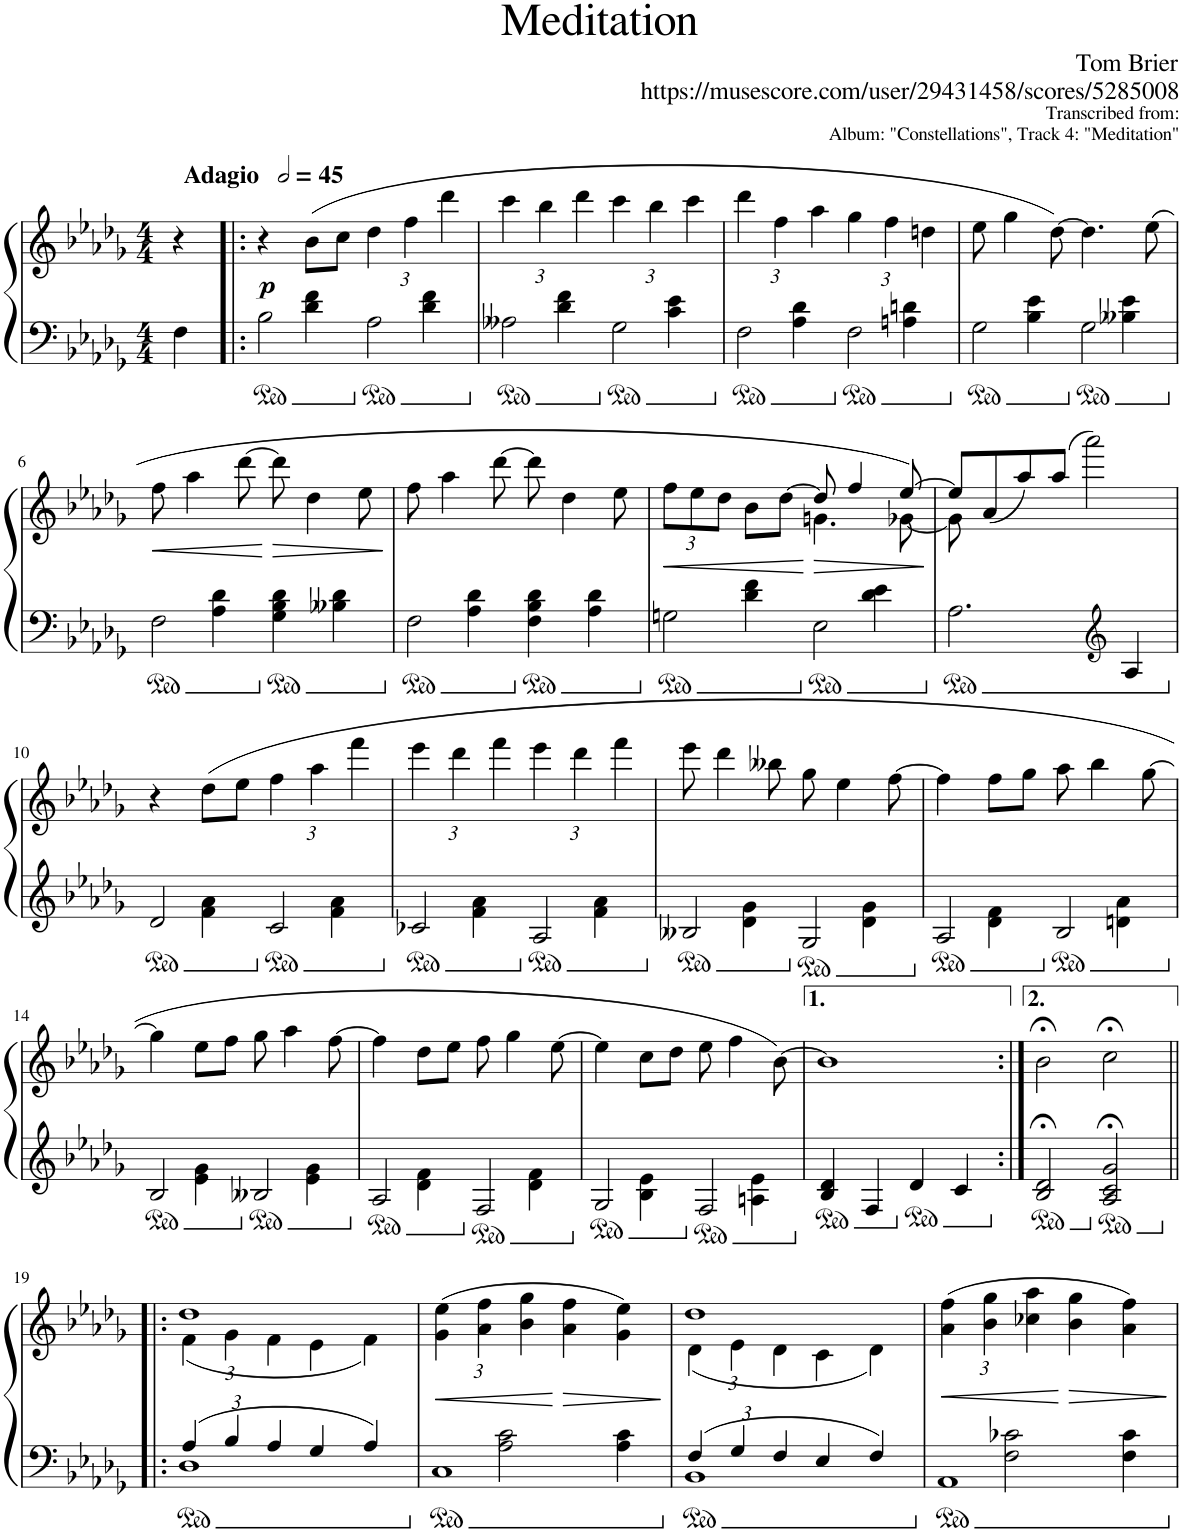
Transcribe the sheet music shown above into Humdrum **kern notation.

**kern	**kern	**dynam
*part1	*part1	*part1
*staff2	*staff1	*staff1/2
*I"Piano	*	*
*I'Pno.	*	*
*clefF4	*clefG2	*
*k[b-e-a-d-g-]	*k[b-e-a-d-g-]	*
*b-:	*b-:	*
*M4/4	*M4/4	*
*MM90	*MM90	*
=1	=1	=1
!	!LO:TX:a:B:t=Adagio	!
4F\	4r	.
=2!|:	=2!|:	=2!|:
*^	*	*
!	!	!	!LO:DY:b
2B-\	4ryy	4r	p
.	4d-\ 4f\	(8b-\L	.
.	.	8cc\J	.
*	*	*Xbrackettup	*
2A-\	4ryy	6dd-\	.
.	.	6ff\	.
.	4d-\ 4f\	.	.
.	.	6ddd-\	.
=3	=3	=3	=3
2A--X\	4ryy	6ccc\	.
.	.	6bb-\	.
.	4d-\ 4f\	.	.
.	.	6ddd-\	.
2G-\	4ryy	6ccc\	.
.	.	6bb-\	.
.	4c\ 4e-\	.	.
.	.	6ccc\	.
=4	=4	=4	=4
2F\	4ryy	6ddd-\	.
.	.	6ff\	.
.	4A-\ 4d-\	.	.
.	.	6aa-\	.
2F\	4ryy	6gg-\	.
.	.	6ff\	.
.	4An\ 4dn\	.	.
.	.	6ddn\	.
=5	=5	=5	=5
2G-\	4ryy	8ee-\	.
.	.	4gg-\	.
.	4B-\ 4e-\	.	.
.	.	[8dd-\)	.
2G-\	4ryy	4.dd-\]	.
.	4B--X\ 4e-\	.	.
.	.	(8ee-\	.
!!LO:LB:g=z
=6	=6	=6	=6
!	!	!	!LO:HP:b
2F\	4ryy	8ff\	<
.	.	4aa-\	.
.	4A-\ 4d-\	.	.
.	.	[8ddd-\	.
!	!	!	!LO:HP:n=1:b
4G-\ 4B-\ 4d-\	2ryy	8ddd-\]	[ >
.	.	4dd-\	.
4B--X\ 4d-\	.	.	.
.	.	8ee-\	.
*v	*v	*	*
.	.	]
=7	=7	=7
*^	*	*
2F\	4ryy	8ff\	.
.	.	4aa-\	.
.	4A-\ 4d-\	.	.
.	.	[8ddd-\	.
4F\ 4B-\ 4d-\	2ryy	8ddd-\]	.
.	.	4dd-\	.
4A-\ 4d-\	.	.	.
.	.	8ee-\	.
=8	=8	=8	=8
!	!	!	!LO:HP:b
*	*	*^	*
2Gn\	4ryy	12ff\L	2ryy	<
.	.	12ee-\	.	.
.	.	12dd-\J	.	.
.	4d-\ 4f\	8b-\L	.	.
.	.	[8dd-\J	.	.
!	!	!	!	!LO:HP:n=1:b
2E-\	4ryy	8dd-/]	4.gn\	[ >
.	.	4ff/	.	.
.	4d-\ 4e-\	.	.	.
.	.	[8ee-/)	[8g-X\	.
*v	*v	*	*	*
*	*v	*v	*
.	.	]
=9	=9	=9
*	*^	*
2.A-\	8ee-/L]	8g-\]	.
.	(<8a-/	2..ryy	.
.	8aa-/)	.	.
.	(8aa-/J	.	.
.	2aaa-\)	.	.
*clefG2	*	*	*
4A-/	.	.	.
*	*v	*v	*
!!LO:LB:g=z
=10	=10	=10
*^	*	*
2d-/	4ryy	4r	.
.	4f\ 4a-\	(8dd-\L	.
.	.	8ee-\J	.
2c/	4ryy	6ff\	.
.	.	6aa-\	.
.	4f\ 4a-\	.	.
.	.	6fff\	.
=11	=11	=11	=11
2c-X/	4ryy	6eee-\	.
.	.	6ddd-\	.
.	4f\ 4a-\	.	.
.	.	6fff\	.
2A-/	4ryy	6eee-\	.
.	.	6ddd-\	.
.	4f\ 4a-\	.	.
.	.	6fff\	.
=12	=12	=12	=12
2B--X/	4ryy	8eee-\	.
.	.	4ddd-\	.
.	4d-\ 4g-\	.	.
.	.	8bb--X\	.
2G-/	4ryy	8gg-\	.
.	.	4ee-\	.
.	4d-\ 4g-\	.	.
.	.	[8ff\	.
=13	=13	=13	=13
2A-/	4ryy	4ff\]	.
.	4d-\ 4f\	8ff\L	.
.	.	8gg-\J	.
2B-/	4ryy	8aa-\	.
.	.	4bb-\	.
.	4dn\ 4a-\	.	.
.	.	[8gg-\	.
!!LO:LB:g=z
=14	=14	=14	=14
2B-/	4ryy	4gg-\]	.
.	4e-\ 4g-\	8ee-\L	.
.	.	8ff\J	.
2B--X/	4ryy	8gg-\	.
.	.	4aa-\	.
.	4e-\ 4g-\	.	.
.	.	[8ff\	.
=15	=15	=15	=15
2A-/	4ryy	4ff\]	.
.	4d-\ 4f\	8dd-\L	.
.	.	8ee-\J	.
2F/	4ryy	8ff\	.
.	.	4gg-\	.
.	4d-\ 4f\	.	.
.	.	[8ee-\	.
=16	=16	=16	=16
2G-/	4ryy	4ee-\]	.
.	4B-\ 4e-\	8cc\L	.
.	.	8dd-\J	.
2F/	4ryy	8ee-\	.
.	.	4ff\	.
.	4An\ 4e-\	.	.
.	.	[8b-\)	.
*v	*v	*	*
=17	=17	=17
4B-/ 4d-/	1b-]	.
4F/	.	.
4d-/	.	.
4c/	.	.
=18:|!	=18:|!	=18:|!
2B-/;< 2d-/;<	2b-;<\	.
2A-/;< 2c/;< 2g-/;<	2cc;<\	.
!!LO:LB:g=z
=19!|:	=19!|:	=19!|:
*Xbrackettup	*	*
*^	*^	*
6A-/	1D-	1dd-	(6f\	.
6B-/	.	.	6g-\	.
6A-/	.	.	6f\	.
4G-/	.	.	4e-\	.
4A-/	.	.	4f\)	.
=20	=20	=20	=20	=20
!	!	!	!	!LO:HP:b
*	*	*v	*v	*
1C	4ryy	(6g-\ 6ee-\	<
.	.	6a-\ 6ff\	.
.	2A-\ 2c\	.	.
.	.	6b-\ 6gg-\	.
!	!	!	!LO:HP:n=1:b
.	.	4a-\ 4ff\	[ >
.	4A-\ 4c\	4g-\ 4ee-\)	.
*v	*v	*	*
.	.	]
=21	=21	=21
*^	*^	*
6F/	1BB-	1dd-	(6d-\	.
6G-/	.	.	6e-\	.
6F/	.	.	6d-\	.
4E-/	.	.	4c\	.
4F/	.	.	4d-\)	.
=22	=22	=22	=22	=22
!	!	!	!	!LO:HP:b
*	*	*v	*v	*
1AA-	4ryy	(6a-\ 6ff\	<
.	.	6b-\ 6gg-\	.
.	2F\ 2c-X\	.	.
.	.	6cc-X\ 6aa-\	.
!	!	!	!LO:HP:n=1:b
.	.	4b-\ 4gg-\	[ >
.	4F\ 4c-\	4a-\ 4ff\)	.
*v	*v	*	*
.	.	]
=	=	=
*-	*-	*-
